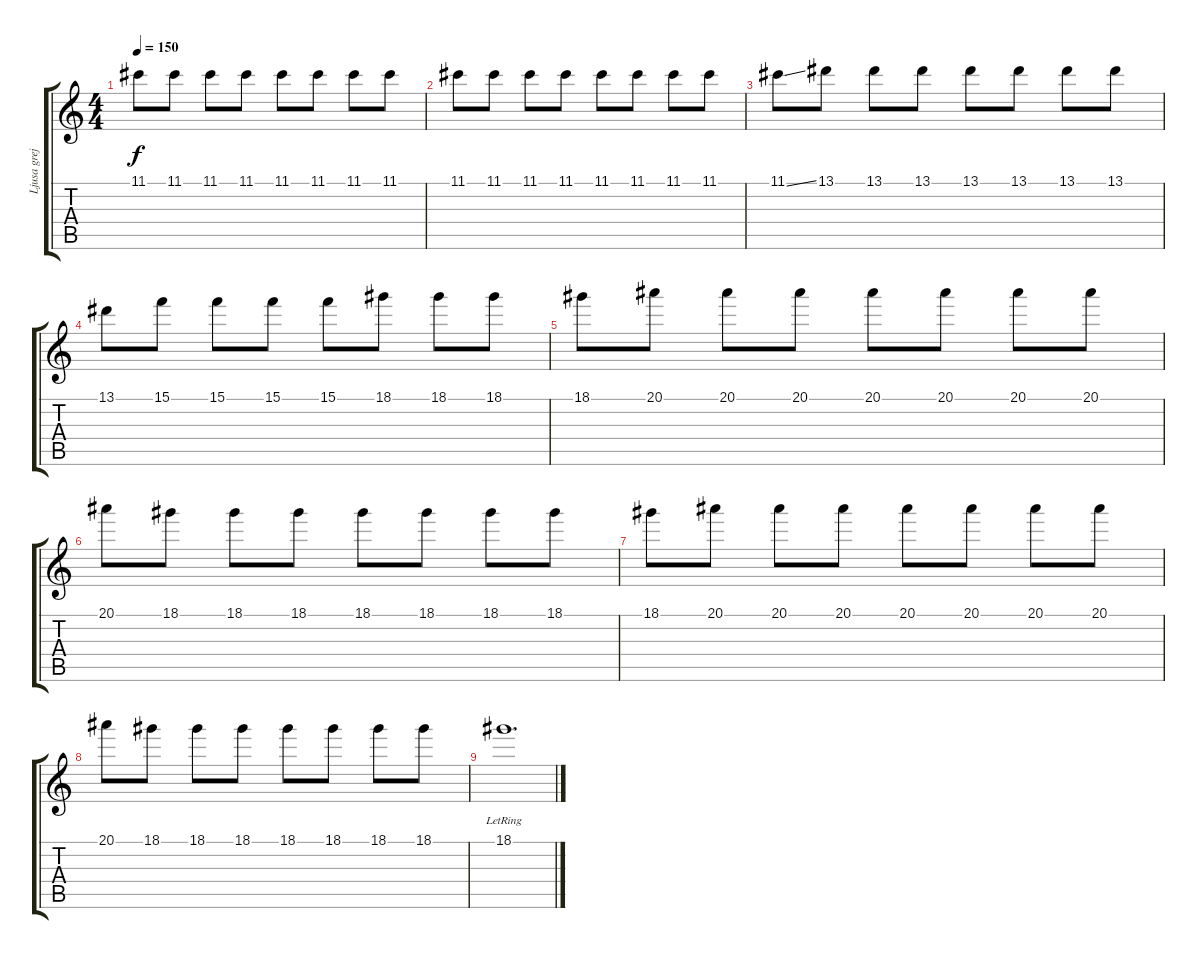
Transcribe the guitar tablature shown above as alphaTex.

\track ("Ljusa grejjor" "Ljusa grej") {instrument distortionguitar}
\staff {score tabs}
\tuning (D4 A3 F3 C3 G2 C2) {hide}
\ts (4 4)
\tempo 150
\clef g2
\ks c
11.1.8{dy f} 11.1.8 11.1.8 11.1.8 11.1.8 11.1.8 11.1.8 11.1.8 |
11.1.8 11.1.8 11.1.8 11.1.8 11.1.8 11.1.8 11.1.8 11.1.8 |
11.1{ss}.8 13.1.8 13.1.8 13.1.8 13.1.8 13.1.8 13.1.8 13.1.8 |
13.1.8 15.1.8 15.1.8 15.1.8 15.1.8 18.1.8 18.1.8 18.1.8 |
18.1.8 20.1.8 20.1.8 20.1.8 20.1.8 20.1.8 20.1.8 20.1.8 |
20.1.8 18.1.8 18.1.8 18.1.8 18.1.8 18.1.8 18.1.8 18.1.8 |
18.1.8 20.1.8 20.1.8 20.1.8 20.1.8 20.1.8 20.1.8 20.1.8 |
20.1.8 18.1.8 18.1.8 18.1.8 18.1.8 18.1.8 18.1.8 18.1.8 |
18.1{lr}.1{d}
